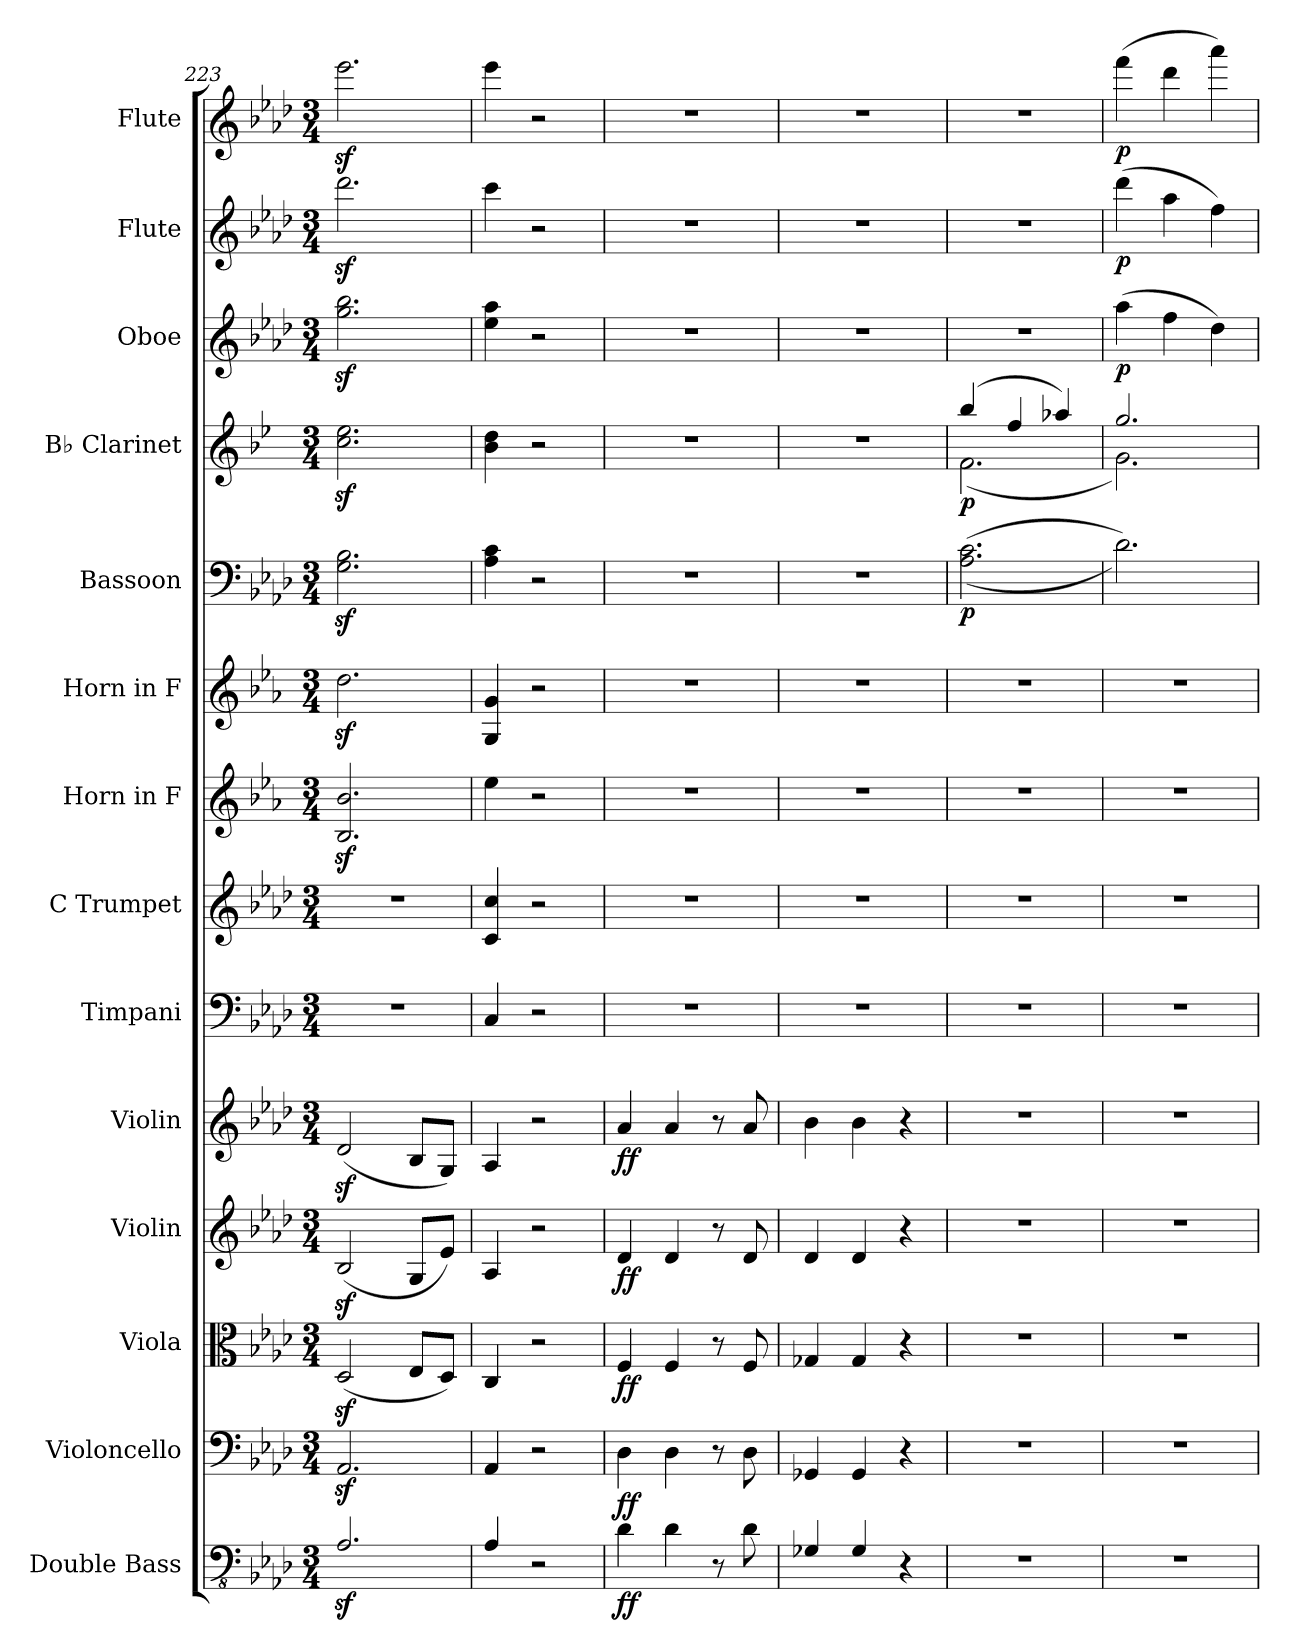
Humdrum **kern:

**kern	**dynam	**kern	**dynam	**kern	**dynam	**kern	**dynam	**kern	**dynam	**kern	**kern	**kern	**kern	**kern	**dynam	**kern	**dynam	**kern	**dynam	**kern	**dynam	**kern	**dynam
*part14	*part14	*part13	*part13	*part12	*part12	*part11	*part11	*part10	*part10	*part9	*part8	*part7	*part6	*part5	*part5	*part4	*part4	*part3	*part3	*part2	*part2	*part1	*part1
*staff14	*staff14	*staff13	*staff13	*staff12	*staff12	*staff11	*staff11	*staff10	*staff10	*staff9	*staff8	*staff7	*staff6	*staff5	*staff5	*staff4	*staff4	*staff3	*staff3	*staff2	*staff2	*staff1	*staff1
*I"Double Bass	*	*I"Violoncello	*	*I"Viola	*	*I"Violin	*	*I"Violin	*	*I"Timpani	*I"C Trumpet	*I"Horn in F	*I"Horn in F	*I"Bassoon	*	*I"B♭ Clarinet	*	*I"Oboe	*	*I"Flute	*	*I"Flute	*
*I'Db.	*	*I'Vc.	*	*I'Vla.	*	*I'Vln.	*	*I'Vln.	*	*I'Timp.	*I'C Tpt.	*	*	*I'Bsn.	*	*I'B♭ Cl.	*	*I'Ob.	*	*I'Fl.	*	*I'Fl.	*
*clefFv4	*	*clefF4	*	*clefC3	*	*clefG2	*	*clefG2	*	*clefF4	*clefG2	*clefG2	*clefG2	*clefF4	*	*clefG2	*	*clefG2	*	*clefG2	*	*clefG2	*
*ITrd7c12	*	*	*	*	*	*	*	*	*	*	*	*ITrd4c7	*ITrd4c7	*	*	*ITrd1c2	*	*	*	*	*	*	*
*k[b-e-a-d-]	*	*k[b-e-a-d-]	*	*k[b-e-a-d-]	*	*k[b-e-a-d-]	*	*k[b-e-a-d-]	*	*k[b-e-a-d-]	*k[b-e-a-d-]	*k[b-e-a-d-]	*k[b-e-a-d-]	*k[b-e-a-d-]	*	*k[b-e-a-d-]	*	*k[b-e-a-d-]	*	*k[b-e-a-d-]	*	*k[b-e-a-d-]	*
*M3/4	*	*M3/4	*	*M3/4	*	*M3/4	*	*M3/4	*	*M3/4	*M3/4	*M3/4	*M3/4	*M3/4	*	*M3/4	*	*M3/4	*	*M3/4	*	*M3/4	*
=223	=223	=223	=223	=223	=223	=223	=223	=223	=223	=223	=223	=223	=223	=223	=223	=223	=223	=223	=223	=223	=223	=223	=223
2.AAA-z</	.	2.AA-z</	.	(2D-z</	.	(2B-z</	.	(2d-z</	.	2.r	2.r	2.E-/z< 2.e-/z<	2.gz<\	2.G\z< 2.B-\z<	.	2.b-\z< 2.dd-\z<	.	2.gg\z< 2.bb-\z<	.	2.ddd-z<\	.	2.eee-z<\	.
.	.	.	.	8E-/L	.	8G/L	.	8B-/L	.	.	.	.	.	.	.	.	.	.	.	.	.	.	.
.	.	.	.	8D-/J)	.	8e-/J)	.	8G/J)	.	.	.	.	.	.	.	.	.	.	.	.	.	.	.
=224	=224	=224	=224	=224	=224	=224	=224	=224	=224	=224	=224	=224	=224	=224	=224	=224	=224	=224	=224	=224	=224	=224	=224
4AAA-/	.	4AA-/	.	4C/	.	4A-/	.	4A-/	.	4C/	4c/ 4cc/	4a-\	4C/ 4c/	4A-\ 4c\	.	4a-\ 4cc\	.	4ee-\ 4aa-\	.	4ccc\	.	4eee-\	.
2r	.	2r	.	2r	.	2r	.	2r	.	2r	2r	2r	2r	2r	.	2r	.	2r	.	2r	.	2r	.
=225	=225	=225	=225	=225	=225	=225	=225	=225	=225	=225	=225	=225	=225	=225	=225	=225	=225	=225	=225	=225	=225	=225	=225
!	!LO:DY:b	!	!LO:DY:b	!	!LO:DY:b	!	!LO:DY:b	!	!LO:DY:b	!	!	!	!	!	!	!	!	!	!	!	!	!	!
4DD-\	ff	4D-\	ff	4F/	ff	4d-/	ff	4a-/	ff	2.r	2.r	2.r	2.r	2.r	.	2.r	.	2.r	.	2.r	.	2.r	.
4DD-\	.	4D-\	.	4F/	.	4d-/	.	4a-/	.	.	.	.	.	.	.	.	.	.	.	.	.	.	.
8r	.	8r	.	8r	.	8r	.	8r	.	.	.	.	.	.	.	.	.	.	.	.	.	.	.
8DD-\	.	8D-\	.	8F/	.	8d-/	.	8a-/	.	.	.	.	.	.	.	.	.	.	.	.	.	.	.
!!LO:PB:g=z
=226	=226	=226	=226	=226	=226	=226	=226	=226	=226	=226	=226	=226	=226	=226	=226	=226	=226	=226	=226	=226	=226	=226	=226
4GGG-X/	.	4GG-X/	.	4G-X/	.	4d-/	.	4b-\	.	2.r	2.r	2.r	2.r	2.r	.	2.r	.	2.r	.	2.r	.	2.r	.
4GGG-/	.	4GG-/	.	4G-/	.	4d-/	.	4b-\	.	.	.	.	.	.	.	.	.	.	.	.	.	.	.
4r	.	4r	.	4r	.	4r	.	4r	.	.	.	.	.	.	.	.	.	.	.	.	.	.	.
=227	=227	=227	=227	=227	=227	=227	=227	=227	=227	=227	=227	=227	=227	=227	=227	=227	=227	=227	=227	=227	=227	=227	=227
*	*	*	*	*	*	*	*	*	*	*	*	*	*	*	*	*^	*	*	*	*	*	*	*
!	!	!	!	!	!	!	!	!	!	!	!	!	!	!	!LO:DY:b	!	!	!LO:DY:b	!	!	!	!	!	!
2.r	.	2.r	.	2.r	.	2.r	.	2.r	.	2.r	2.r	2.r	2.r	((2.A-\ 2.c\	p	(4aa-/	(2.e-\	p	2.r	.	2.r	.	2.r	.
.	.	.	.	.	.	.	.	.	.	.	.	.	.	.	.	4ee-/	.	.	.	.	.	.	.	.
.	.	.	.	.	.	.	.	.	.	.	.	.	.	.	.	4gg-X/)	.	.	.	.	.	.	.	.
=228	=228	=228	=228	=228	=228	=228	=228	=228	=228	=228	=228	=228	=228	=228	=228	=228	=228	=228	=228	=228	=228	=228	=228	=228
!	!	!	!	!	!	!	!	!	!	!	!	!	!	!	!	!	!	!	!	!LO:DY:b	!	!LO:DY:b	!	!LO:DY:b
2.r	.	2.r	.	2.r	.	2.r	.	2.r	.	2.r	2.r	2.r	2.r	2.d-\))	.	2.ff/	2.f\)	.	(4aa-\	p	(4ddd-\	p	(4fff\	p
.	.	.	.	.	.	.	.	.	.	.	.	.	.	.	.	.	.	.	4ff\	.	4aa-\	.	4ddd-\	.
.	.	.	.	.	.	.	.	.	.	.	.	.	.	.	.	.	.	.	4dd-\)	.	4ff\)	.	4aaa-\)	.
*	*	*	*	*	*	*	*	*	*	*	*	*	*	*	*	*v	*v	*	*	*	*	*	*	*
=	=	=	=	=	=	=	=	=	=	=	=	=	=	=	=	=	=	=	=	=	=	=	=
*-	*-	*-	*-	*-	*-	*-	*-	*-	*-	*-	*-	*-	*-	*-	*-	*-	*-	*-	*-	*-	*-	*-	*-
